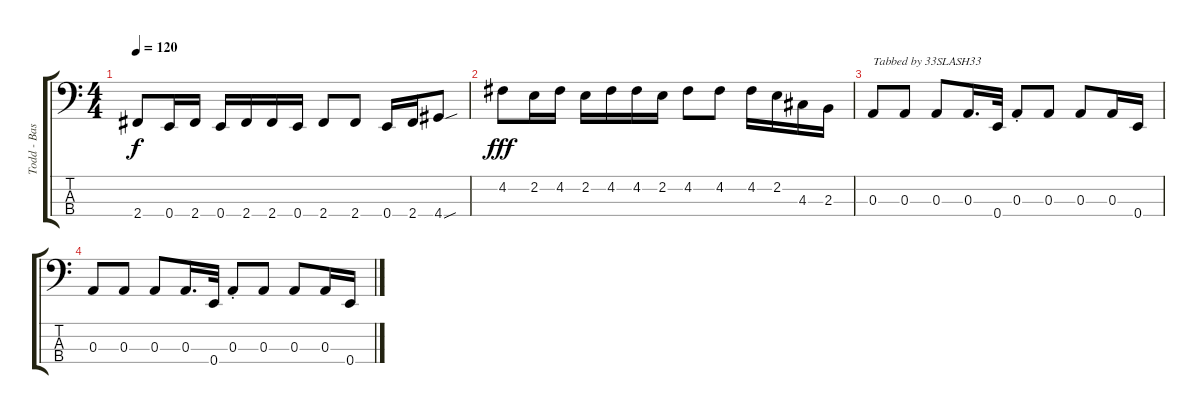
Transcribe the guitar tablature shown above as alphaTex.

\track ("Todd - Bass" "Todd - Bas") {instrument electricbasspick}
\staff {score tabs}
\tuning (G2 D2 A1 E1) {hide}
\ts (4 4)
\tempo 120
\clef f4
\ks c
2.4.8{dy f} 0.4.16 2.4.16 0.4.16 2.4.16 2.4.16 0.4.16 2.4.8 2.4.8 0.4.16 2.4.16 4.4{sou}.8 |
4.2.8{dy fff} 2.2.16 4.2.16 2.2.16 4.2.16 4.2.16 2.2.16 4.2.8 4.2.8 4.2.16 2.2.16 4.3.16 2.3.16 |
0.3.8{txt "Tabbed by 33SLASH33"} 0.3.8 0.3.8 0.3.16{d} 0.4.32 0.3{st}.8 0.3.8 0.3.8 0.3.16 0.4.16 |
0.3.8 0.3.8 0.3.8 0.3.16{d} 0.4.32 0.3{st}.8 0.3.8 0.3.8 0.3.16 0.4.16
